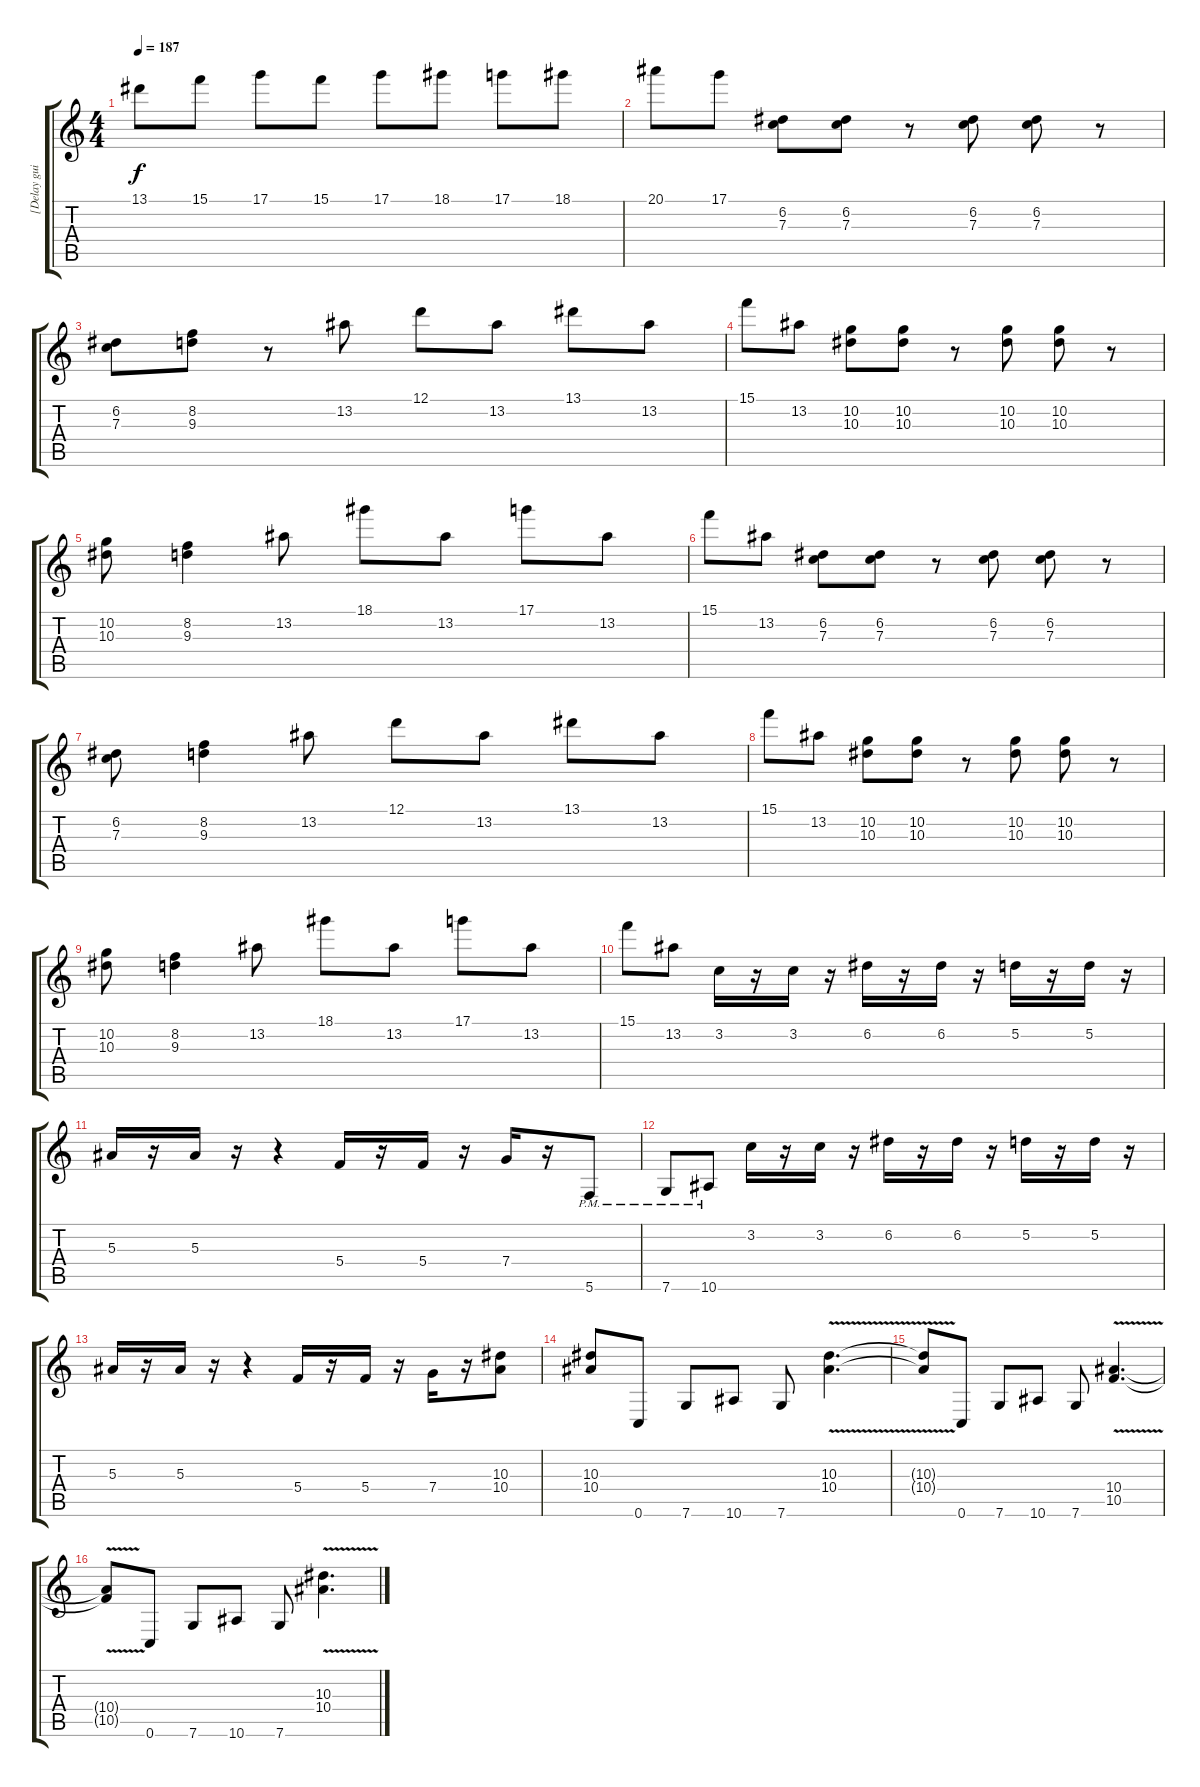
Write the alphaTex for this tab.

\track ("[Delay guitar 2]" "[Delay gui") {instrument overdrivenguitar}
\staff {score tabs}
\tuning (D4 A3 F3 C3 G2 C2) {hide}
\ts (4 4)
\tempo 187
\clef g2
\ks c
13.1.8{dy f} 15.1.8 17.1.8 15.1.8 17.1.8 18.1.8 17.1.8 18.1.8 |
20.1.8 17.1.8 (6.2 7.3).8 (6.2 7.3).8 r.8 (6.2 7.3).8 (6.2 7.3).8 r.8 |
(6.2 7.3).8 (8.2 9.3).8 r.8 13.2.8 12.1.8 13.2.8 13.1.8 13.2.8 |
15.1.8 13.2.8 (10.2 10.3).8 (10.2 10.3).8 r.8 (10.2 10.3).8 (10.2 10.3).8 r.8 |
(10.2 10.3).8 (8.2 9.3).4 13.2.8 18.1.8 13.2.8 17.1.8 13.2.8 |
15.1.8 13.2.8 (6.2 7.3).8 (6.2 7.3).8 r.8 (6.2 7.3).8 (6.2 7.3).8 r.8 |
(6.2 7.3).8 (8.2 9.3).4 13.2.8 12.1.8 13.2.8 13.1.8 13.2.8 |
15.1.8 13.2.8 (10.2 10.3).8 (10.2 10.3).8 r.8 (10.2 10.3).8 (10.2 10.3).8 r.8 |
(10.2 10.3).8 (8.2 9.3).4 13.2.8 18.1.8 13.2.8 17.1.8 13.2.8 |
15.1.8 13.2.8 3.2.16 r.16 3.2.16 r.16 6.2.16 r.16 6.2.16 r.16 5.2.16 r.16 5.2.16 r.16 |
5.3.16 r.16 5.3.16 r.16 r.4 5.4.16 r.16 5.4.16 r.16 7.4.16 r.16 5.6{pm}.8 |
7.6{pm}.8 10.6{pm}.8 3.2.16 r.16 3.2.16 r.16 6.2.16 r.16 6.2.16 r.16 5.2.16 r.16 5.2.16 r.16 |
5.3.16 r.16 5.3.16 r.16 r.4 5.4.16 r.16 5.4.16 r.16 7.4.16 r.16 (10.3 10.4).8 |
(10.3 10.4).8 0.6.8 7.6.8 10.6.8 7.6.8 (10.3{v} 10.4{v}).4{d} |
(10.3{t} 10.4{t}).8 0.6.8 7.6.8 10.6.8 7.6.8 (10.4{v} 10.5).4{d} |
(10.4{t} 10.5{t}).8 0.6.8 7.6.8 10.6.8 7.6.8 (10.3{v} 10.4{v}).4{d}
